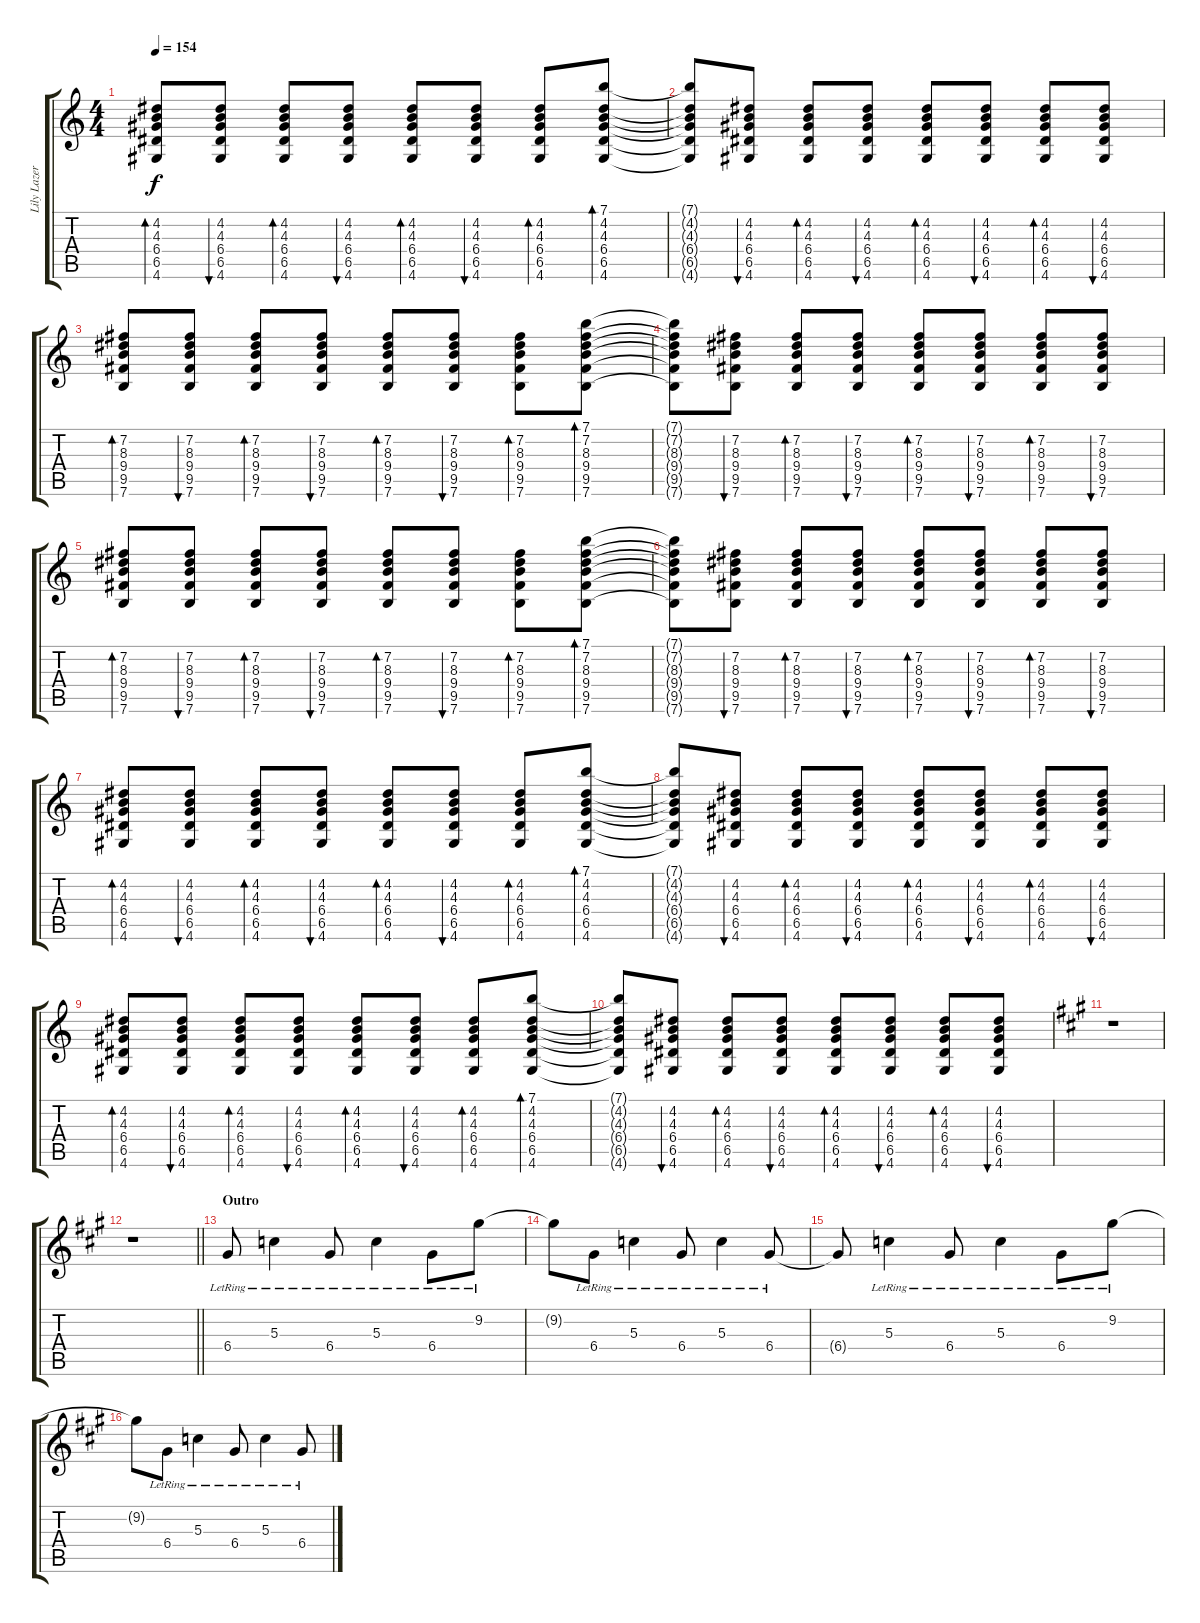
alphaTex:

\track ("Lily Lazer (Guitar)" "Lily Lazer") {instrument acousticguitarsteel}
\staff {score tabs}
\tuning (E4 B3 G3 D3 A2 E2) {hide}
\ts (4 4)
\tempo 154
\clef g2
\ks c
(4.2 4.3 6.4 6.5 4.6).8{bd 30 dy f} (4.2 4.3 6.4 6.5 4.6).8{bu 30} (4.2 4.3 6.4 6.5 4.6).8{bd 30} (4.2 4.3 6.4 6.5 4.6).8{bu 30} (4.2 4.3 6.4 6.5 4.6).8{bd 30} (4.2 4.3 6.4 6.5 4.6).8{bu 30} (4.2 4.3 6.4 6.5 4.6).8{bd 30} (7.1 4.2 4.3 6.4 6.5 4.6).8{bd 60} |
(7.1{t} 4.2{t} 4.3{t} 6.4{t} 6.5{t} 4.6{t}).8 (4.2 4.3 6.4 6.5 4.6).8{bu 30} (4.2 4.3 6.4 6.5 4.6).8{bd 30} (4.2 4.3 6.4 6.5 4.6).8{bu 30} (4.2 4.3 6.4 6.5 4.6).8{bd 30} (4.2 4.3 6.4 6.5 4.6).8{bu 30} (4.2 4.3 6.4 6.5 4.6).8{bd 30} (4.2 4.3 6.4 6.5 4.6).8{bu 30} |
(7.2 8.3 9.4 9.5 7.6).8{bd 30} (7.2 8.3 9.4 9.5 7.6).8{bu 30} (7.2 8.3 9.4 9.5 7.6).8{bd 30} (7.2 8.3 9.4 9.5 7.6).8{bu 30} (7.2 8.3 9.4 9.5 7.6).8{bd 30} (7.2 8.3 9.4 9.5 7.6).8{bu 30} (7.2 8.3 9.4 9.5 7.6).8{bd 30} (7.1 7.2 8.3 9.4 9.5 7.6).8{bd 60} |
(7.1{t} 7.2{t} 8.3{t} 9.4{t} 9.5{t} 7.6{t}).8 (7.2 8.3 9.4 9.5 7.6).8{bu 30} (7.2 8.3 9.4 9.5 7.6).8{bd 30} (7.2 8.3 9.4 9.5 7.6).8{bu 30} (7.2 8.3 9.4 9.5 7.6).8{bd 30} (7.2 8.3 9.4 9.5 7.6).8{bu 30} (7.2 8.3 9.4 9.5 7.6).8{bd 30} (7.2 8.3 9.4 9.5 7.6).8{bu 30} |
(7.2 8.3 9.4 9.5 7.6).8{bd 30} (7.2 8.3 9.4 9.5 7.6).8{bu 30} (7.2 8.3 9.4 9.5 7.6).8{bd 30} (7.2 8.3 9.4 9.5 7.6).8{bu 30} (7.2 8.3 9.4 9.5 7.6).8{bd 30} (7.2 8.3 9.4 9.5 7.6).8{bu 30} (7.2 8.3 9.4 9.5 7.6).8{bd 30} (7.1 7.2 8.3 9.4 9.5 7.6).8{bd 60} |
(7.1{t} 7.2{t} 8.3{t} 9.4{t} 9.5{t} 7.6{t}).8 (7.2 8.3 9.4 9.5 7.6).8{bu 30} (7.2 8.3 9.4 9.5 7.6).8{bd 30} (7.2 8.3 9.4 9.5 7.6).8{bu 30} (7.2 8.3 9.4 9.5 7.6).8{bd 30} (7.2 8.3 9.4 9.5 7.6).8{bu 30} (7.2 8.3 9.4 9.5 7.6).8{bd 30} (7.2 8.3 9.4 9.5 7.6).8{bu 30} |
(4.2 4.3 6.4 6.5 4.6).8{bd 30} (4.2 4.3 6.4 6.5 4.6).8{bu 30} (4.2 4.3 6.4 6.5 4.6).8{bd 30} (4.2 4.3 6.4 6.5 4.6).8{bu 30} (4.2 4.3 6.4 6.5 4.6).8{bd 30} (4.2 4.3 6.4 6.5 4.6).8{bu 30} (4.2 4.3 6.4 6.5 4.6).8{bd 30} (7.1 4.2 4.3 6.4 6.5 4.6).8{bd 60} |
(7.1{t} 4.2{t} 4.3{t} 6.4{t} 6.5{t} 4.6{t}).8 (4.2 4.3 6.4 6.5 4.6).8{bu 30} (4.2 4.3 6.4 6.5 4.6).8{bd 30} (4.2 4.3 6.4 6.5 4.6).8{bu 30} (4.2 4.3 6.4 6.5 4.6).8{bd 30} (4.2 4.3 6.4 6.5 4.6).8{bu 30} (4.2 4.3 6.4 6.5 4.6).8{bd 30} (4.2 4.3 6.4 6.5 4.6).8{bu 30} |
(4.2 4.3 6.4 6.5 4.6).8{bd 30} (4.2 4.3 6.4 6.5 4.6).8{bu 30} (4.2 4.3 6.4 6.5 4.6).8{bd 30} (4.2 4.3 6.4 6.5 4.6).8{bu 30} (4.2 4.3 6.4 6.5 4.6).8{bd 30} (4.2 4.3 6.4 6.5 4.6).8{bu 30} (4.2 4.3 6.4 6.5 4.6).8{bd 30} (7.1 4.2 4.3 6.4 6.5 4.6).8{bd 60} |
(7.1{t} 4.2{t} 4.3{t} 6.4{t} 6.5{t} 4.6{t}).8 (4.2 4.3 6.4 6.5 4.6).8{bu 30} (4.2 4.3 6.4 6.5 4.6).8{bd 30} (4.2 4.3 6.4 6.5 4.6).8{bu 30} (4.2 4.3 6.4 6.5 4.6).8{bd 30} (4.2 4.3 6.4 6.5 4.6).8{bu 30} (4.2 4.3 6.4 6.5 4.6).8{bd 30} (4.2 4.3 6.4 6.5 4.6).8{bu 30} |
\ks a
r.1 |
\barLineRight lightlight
r.1 |
\section ("" "Outro")
6.4{lr}.8 5.3{lr}.4 6.4{lr}.8 5.3{lr}.4 6.4{lr}.8 9.2{lr}.8 |
9.2{t}.8 6.4{lr}.8 5.3{lr}.4 6.4{lr}.8 5.3{lr}.4 6.4{lr}.8 |
6.4{t}.8 5.3{lr}.4 6.4{lr}.8 5.3{lr}.4 6.4{lr}.8 9.2{lr}.8 |
9.2{t}.8 6.4{lr}.8 5.3{lr}.4 6.4{lr}.8 5.3{lr}.4 6.4{lr}.8
